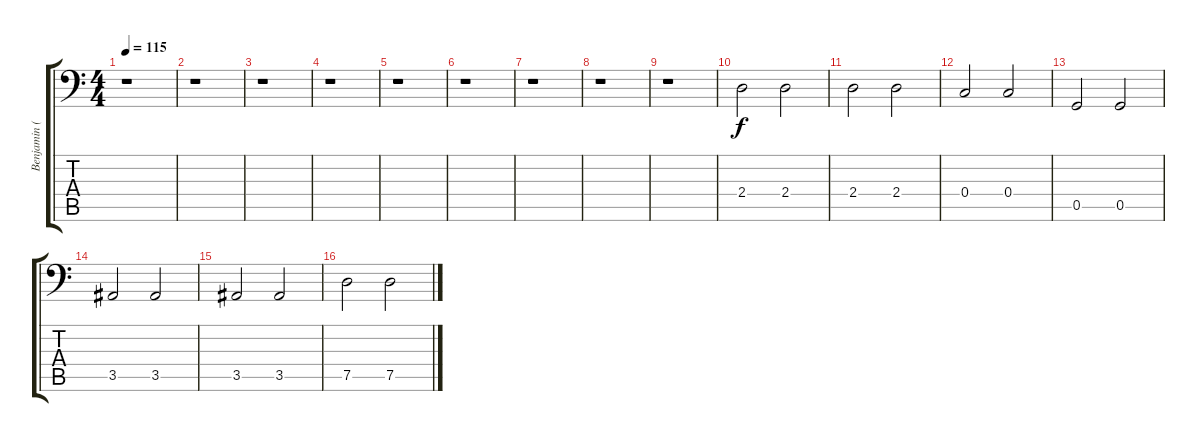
\track ("Benjamin (KeybLow)" "Benjamin (") {instrument contrabass}
\staff {score tabs}
\tuning (D3 A2 F2 C2 G1 D1) {hide}
\ts (4 4)
\tempo 115
\clef f4
\ks c
r.1{dy f} |
r.1 |
r.1 |
r.1 |
r.1 |
r.1 |
r.1 |
r.1 |
r.1 |
2.4.2 2.4.2 |
2.4.2 2.4.2 |
0.4.2 0.4.2 |
0.5.2 0.5.2 |
3.5.2 3.5.2 |
3.5.2 3.5.2 |
7.5.2 7.5.2
